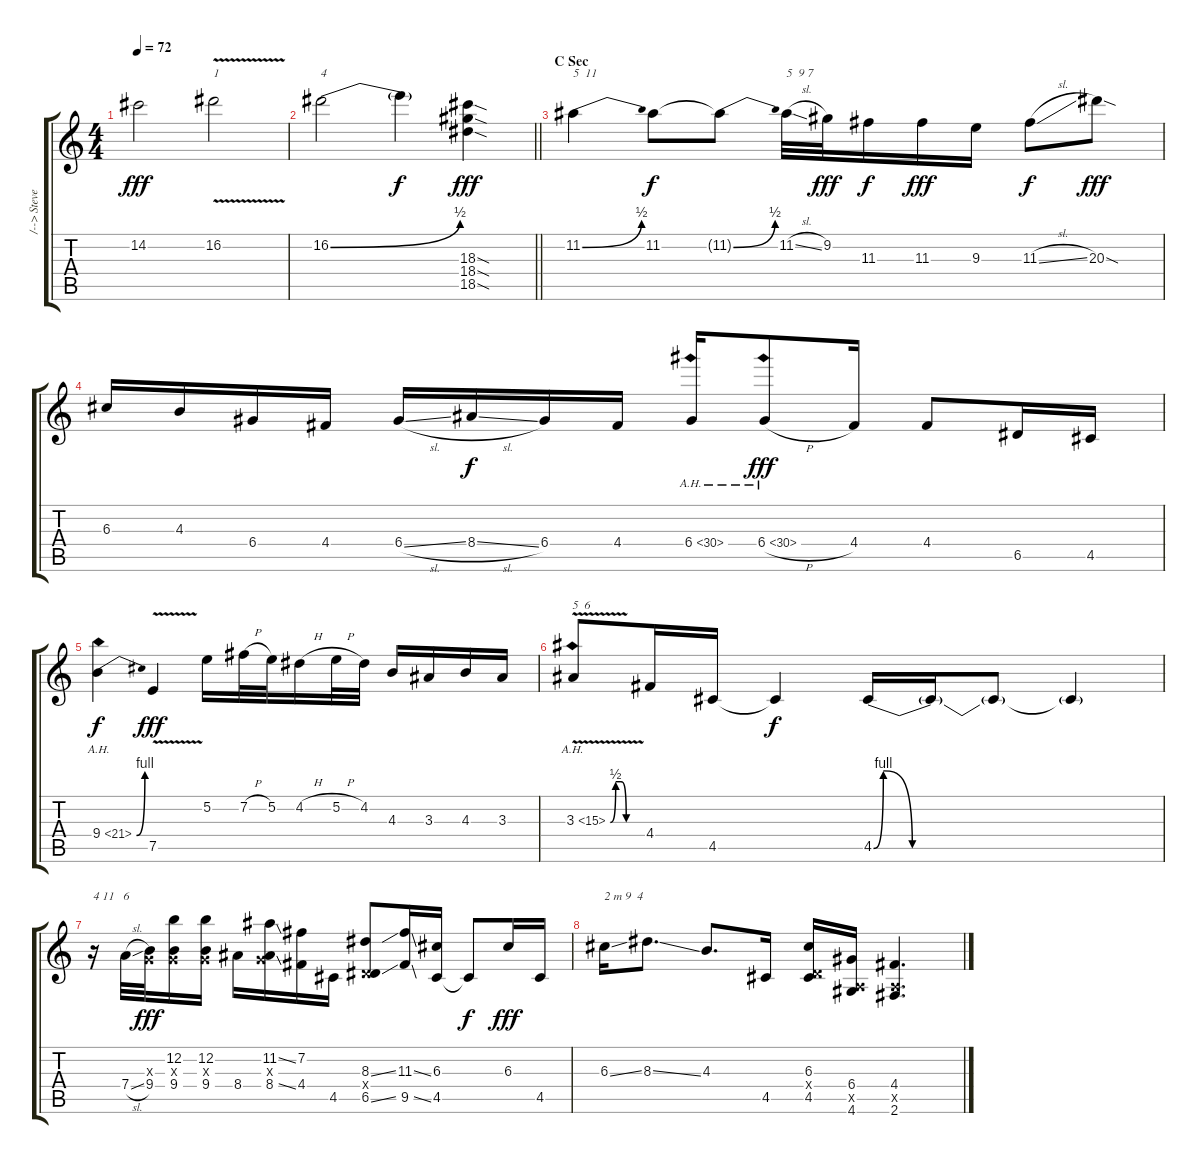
\track ("/--> Steve Vai <---/" "/--> Steve") {instrument overdrivenguitar}
\staff {score tabs}
\tuning (E4 B3 G3 D3 A2 E2) {hide}
\ts (4 4)
\tempo 72
\clef g2
\ks c
14.2.2{txt "" dy fff} 16.2{v}.2{txt "1"} |
\barLineRight lightlight
16.2{be (bend 0 0 60 2)}.2{txt "4"} 16.2{t}.4{dy f} (18.3{sod} 18.4{sod} 18.5{sod}).4{dy fff} |
\section ("" "C Sec")
11.2{be (bend 0 0 60 2)}.4{txt "5  11  "} 11.2.8{dy f} 11.2{be (bend 0 0 60 2) t}.8 11.2{sl}.32{txt "5  9 7"} 9.2.32{dy fff} 11.3.16{dy f} 11.3.16{dy fff} 9.3.16 11.3{sl}.8{dy f} 20.3{sod}.8{dy fff} |
6.3.16{txt ""} 4.3.16 6.4.16 4.4.16 6.4{sl}.16 8.4{sl}.16{dy f} 6.4.16 4.4.16 6.4{ah 24}.16 6.4{ah 24 h}.8{dy fff} 4.4.16 4.4.8 6.5.16 4.5.16 |
9.4{be (bend 0 0 60 4) ah 12}.4{txt "" dy f} 7.5{v}.4{dy fff} 5.2.16 7.2{h}.32 5.2.32 4.2{h}.16 5.2{h}.32 4.2.32 4.3.16 3.3.16 4.3.16 3.3.16 |
3.3{be (custom 0 0 10 2 20 2 30 0 60 0) ah 12 v}.8{txt "5  6"} 4.4.16 4.5.16 4.5{t}.4{dy f} 4.5{be (custom 0 0 2 4 8 0 16 0 60 0)}.16 4.5{t}.16 4.5{t}.8 4.5{t}.4 |
r.16{txt "4 11   6"} 7.4{sl}.32 (0.3{x} 9.4).32{dy fff} (12.2 0.3{x} 9.4).16 (12.2 0.3{x} 9.4).16 8.4.16 (11.2{ss} 0.3{x} 8.4{ss}).16 (7.2 4.4).16 4.5.16 (8.3{ss} 0.4{x} 6.5{ss}).8 (11.3{ss} 9.5{ss}).16 (6.3 4.5).16 4.5{t}.8{dy f} 6.3.16{dy fff} 4.5.16 |
6.3{ss}.16{txt "2 m 9  4"} 8.3{ss}.8{d} 4.3.8{d} 4.5.16 (6.3 0.4{x} 4.5).16 (6.4 0.5{x} 4.6).16 (4.4 0.5{x} 2.6).4{d}
